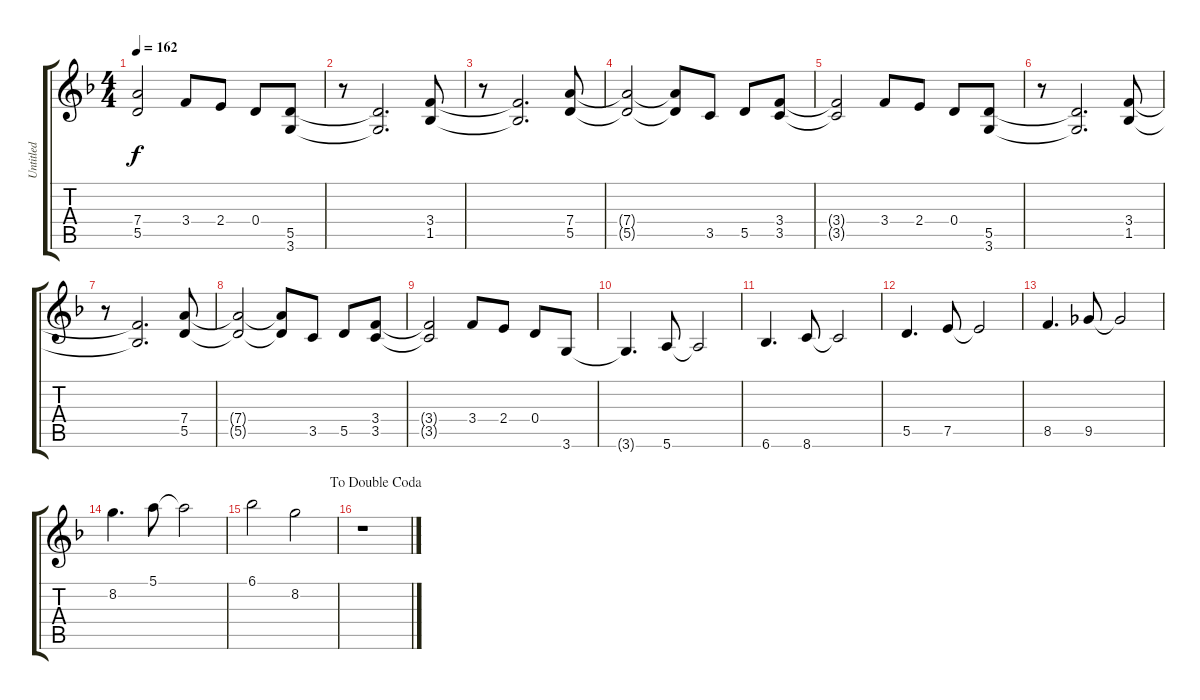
\track ("Untitled" "Untitled") {instrument distortionguitar}
\staff {score tabs}
\tuning (E4 B3 G3 D3 A2 E2) {hide}
\ts (4 4)
\tempo 162
\clef g2
\ks f
(7.4{t} 5.5{t}).2{dy f} 3.4.8 2.4.8 0.4.8 (5.5 3.6).8 |
r.8 (5.5{t} 3.6{t}).2{d} (3.4 1.5).8 |
r.8 (3.4{t} 1.5{t}).2{d} (7.4 5.5).8 |
(7.4{t} 5.5{t}).2 (7.4{t} 5.5{t}).8 3.5.8 5.5.8 (3.4 3.5).8 |
(3.4{t} 3.5{t}).2 3.4.8 2.4.8 0.4.8 (5.5 3.6).8 |
r.8 (5.5{t} 3.6{t}).2{d} (3.4 1.5).8 |
r.8 (3.4{t} 1.5{t}).2{d} (7.4 5.5).8 |
(7.4{t} 5.5{t}).2 (7.4{t} 5.5{t}).8 3.5.8 5.5.8 (3.4 3.5).8 |
(3.4{t} 3.5{t}).2 3.4.8 2.4.8 0.4.8 3.6.8 |
3.6{t}.4{d} 5.6.8 5.6{t}.2 |
6.6.4{d} 8.6.8 8.6{t}.2 |
5.5.4{d} 7.5.8 7.5{t}.2 |
8.5.4{d} 9.5.8 9.5{t}.2 |
8.2.4{d} 5.1.8 5.1{t}.2 |
6.1.2 8.2.2 |
\jump dadoublecoda
r.1
